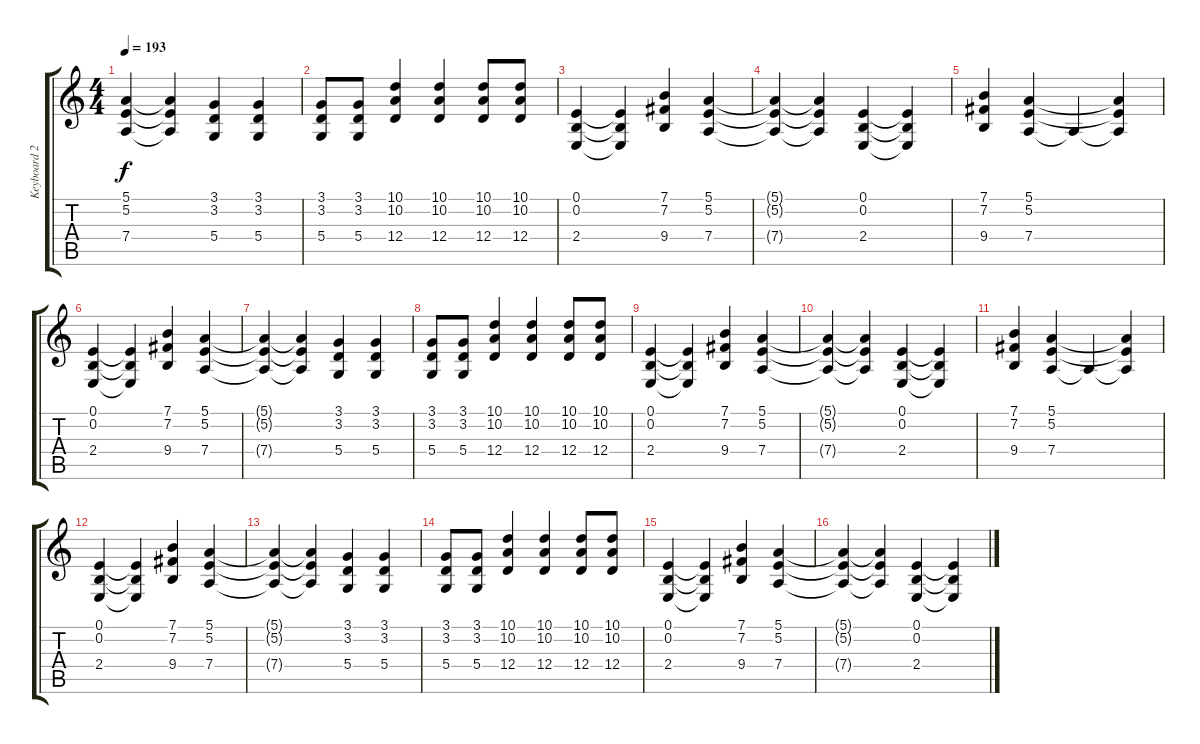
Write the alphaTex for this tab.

\track ("Keyboard 2" "Keyboard 2") {instrument stringensemble1}
\staff {score tabs}
\tuning (E4 B3 G3 D3 A2 E2) {hide}
\ts (4 4)
\tempo 193
\clef g2
\ks c
(5.1{t} 5.2{t} 7.4{t}).4{dy f} (5.1{t} 5.2{t} 7.4{t}).4 (3.1 3.2 5.4).4 (3.1 3.2 5.4).4 |
(3.1 3.2 5.4).8 (3.1 3.2 5.4).8 (10.1 10.2 12.4).4 (10.1 10.2 12.4).4 (10.1 10.2 12.4).8 (10.1 10.2 12.4).8 |
(0.1 0.2 2.4).4 (0.1{t} 0.2{t} 2.4{t}).4 (7.1 7.2 9.4).4 (5.1 5.2 7.4).4 |
(5.1{t} 5.2{t} 7.4{t}).4 (5.1{t} 5.2{t} 7.4{t}).4 (0.1 0.2 2.4).4 (0.1{t} 0.2{t} 2.4{t}).4 |
(7.1 7.2 9.4).4 (5.1 5.2 7.4).4 7.4{t}.4 (5.1{t} 5.2{t} 7.4{t}).4 |
(0.1 0.2 2.4).4 (0.1{t} 0.2{t} 2.4{t}).4 (7.1 7.2 9.4).4 (5.1 5.2 7.4).4 |
(5.1{t} 5.2{t} 7.4{t}).4 (5.1{t} 5.2{t} 7.4{t}).4 (3.1 3.2 5.4).4 (3.1 3.2 5.4).4 |
(3.1 3.2 5.4).8 (3.1 3.2 5.4).8 (10.1 10.2 12.4).4 (10.1 10.2 12.4).4 (10.1 10.2 12.4).8 (10.1 10.2 12.4).8 |
(0.1 0.2 2.4).4 (0.1{t} 0.2{t} 2.4{t}).4 (7.1 7.2 9.4).4 (5.1 5.2 7.4).4 |
(5.1{t} 5.2{t} 7.4{t}).4 (5.1{t} 5.2{t} 7.4{t}).4 (0.1 0.2 2.4).4 (0.1{t} 0.2{t} 2.4{t}).4 |
(7.1 7.2 9.4).4 (5.1 5.2 7.4).4 7.4{t}.4 (5.1{t} 5.2{t} 7.4{t}).4 |
(0.1 0.2 2.4).4 (0.1{t} 0.2{t} 2.4{t}).4 (7.1 7.2 9.4).4 (5.1 5.2 7.4).4 |
(5.1{t} 5.2{t} 7.4{t}).4 (5.1{t} 5.2{t} 7.4{t}).4 (3.1 3.2 5.4).4 (3.1 3.2 5.4).4 |
(3.1 3.2 5.4).8 (3.1 3.2 5.4).8 (10.1 10.2 12.4).4 (10.1 10.2 12.4).4 (10.1 10.2 12.4).8 (10.1 10.2 12.4).8 |
(0.1 0.2 2.4).4 (0.1{t} 0.2{t} 2.4{t}).4 (7.1 7.2 9.4).4 (5.1 5.2 7.4).4 |
(5.1{t} 5.2{t} 7.4{t}).4 (5.1{t} 5.2{t} 7.4{t}).4 (0.1 0.2 2.4).4 (0.1{t} 0.2{t} 2.4{t}).4
